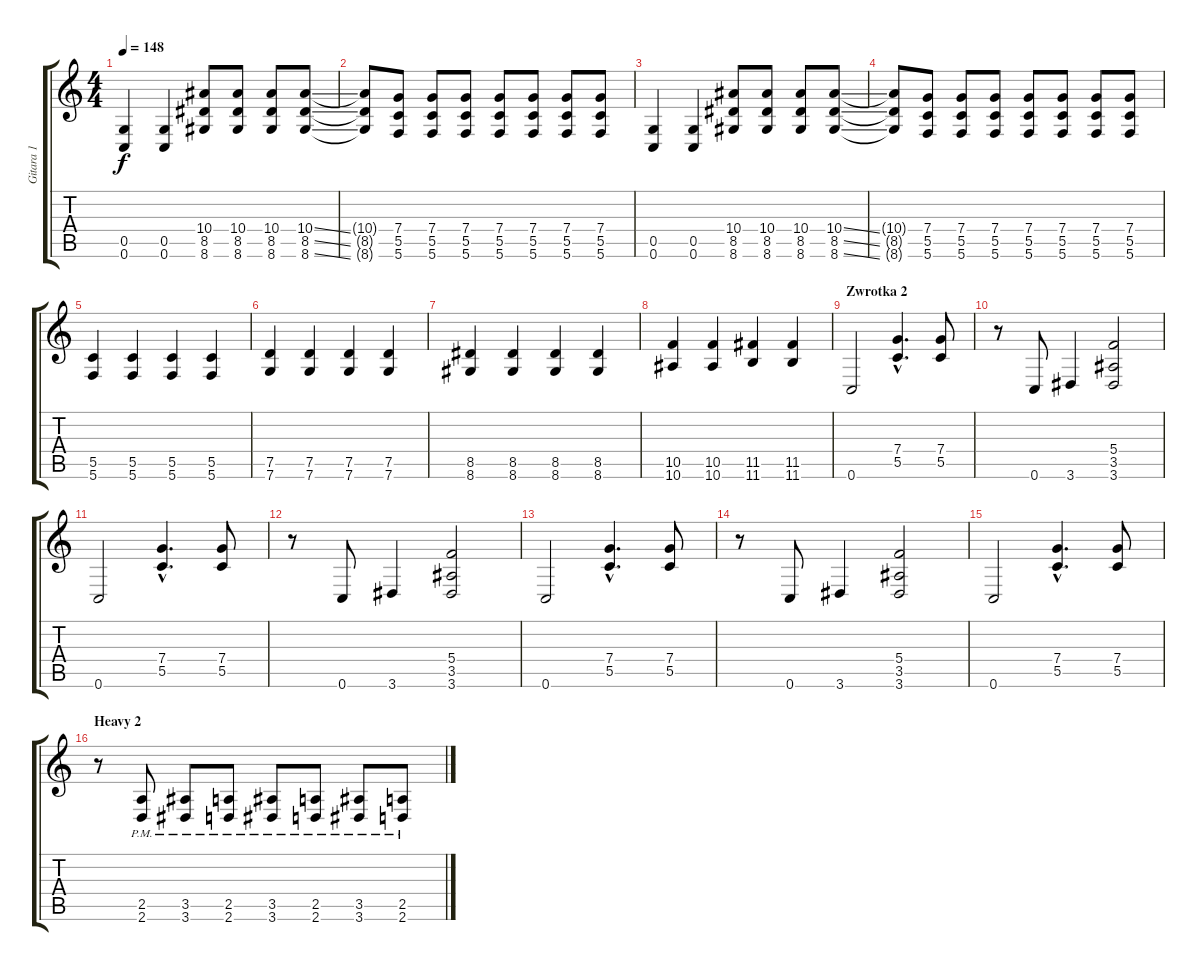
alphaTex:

\track ("Gitara 1" "Gitara 1") {instrument distortionguitar}
\staff {score tabs}
\tuning (D4 A3 F3 C3 G2 C2) {hide}
\ts (4 4)
\tempo 148
\clef g2
\ks c
(0.5 0.6).4{dy f volume 16 balance 14 instrument distortionguitar} (0.5 0.6).4 (10.4 8.5 8.6).8 (10.4 8.5 8.6).8 (10.4 8.5 8.6).8 (10.4{ss} 8.5{ss} 8.6{ss}).8 |
(10.4{t} 8.5{t} 8.6{t}).8 (7.4 5.5 5.6).8 (7.4 5.5 5.6).8 (7.4 5.5 5.6).8 (7.4 5.5 5.6).8 (7.4 5.5 5.6).8 (7.4 5.5 5.6).8 (7.4 5.5 5.6).8 |
(0.5 0.6).4{volume 16 balance 14 instrument distortionguitar} (0.5 0.6).4 (10.4 8.5 8.6).8 (10.4 8.5 8.6).8 (10.4 8.5 8.6).8 (10.4{ss} 8.5{ss} 8.6{ss}).8 |
(10.4{t} 8.5{t} 8.6{t}).8 (7.4 5.5 5.6).8 (7.4 5.5 5.6).8 (7.4 5.5 5.6).8 (7.4 5.5 5.6).8 (7.4 5.5 5.6).8 (7.4 5.5 5.6).8 (7.4 5.5 5.6).8 |
(5.5 5.6).4 (5.5 5.6).4 (5.5 5.6).4 (5.5 5.6).4 |
(7.5 7.6).4 (7.5 7.6).4 (7.5 7.6).4 (7.5 7.6).4 |
(8.5 8.6).4 (8.5 8.6).4 (8.5 8.6).4 (8.5 8.6).4 |
(10.5 10.6).4 (10.5 10.6).4 (11.5 11.6).4 (11.5 11.6).4 |
\section ("" "Zwrotka 2")
0.6.2{volume 13 instrument electricguitarjazz} (7.4{hac} 5.5{hac}).4{d} (7.4 5.5).8 |
r.8 0.6.8 3.6.4 (5.4 3.5 3.6).2 |
0.6.2{volume 13 instrument electricguitarjazz} (7.4{hac} 5.5{hac}).4{d} (7.4 5.5).8 |
r.8 0.6.8 3.6.4 (5.4 3.5 3.6).2 |
0.6.2{volume 13 instrument electricguitarjazz} (7.4{hac} 5.5{hac}).4{d} (7.4 5.5).8 |
r.8 0.6.8 3.6.4 (5.4 3.5 3.6).2 |
0.6.2{volume 13 instrument electricguitarjazz} (7.4{hac} 5.5{hac}).4{d} (7.4 5.5).8 |
\section ("" "Heavy 2")
r.8{volume 16 instrument distortionguitar} (2.5{pm} 2.6{pm}).8 (3.5{pm} 3.6{pm}).8 (2.5{pm} 2.6{pm}).8 (3.5{pm} 3.6{pm}).8 (2.5{pm} 2.6{pm}).8 (3.5{pm} 3.6{pm}).8 (2.5{pm} 2.6{pm}).8
